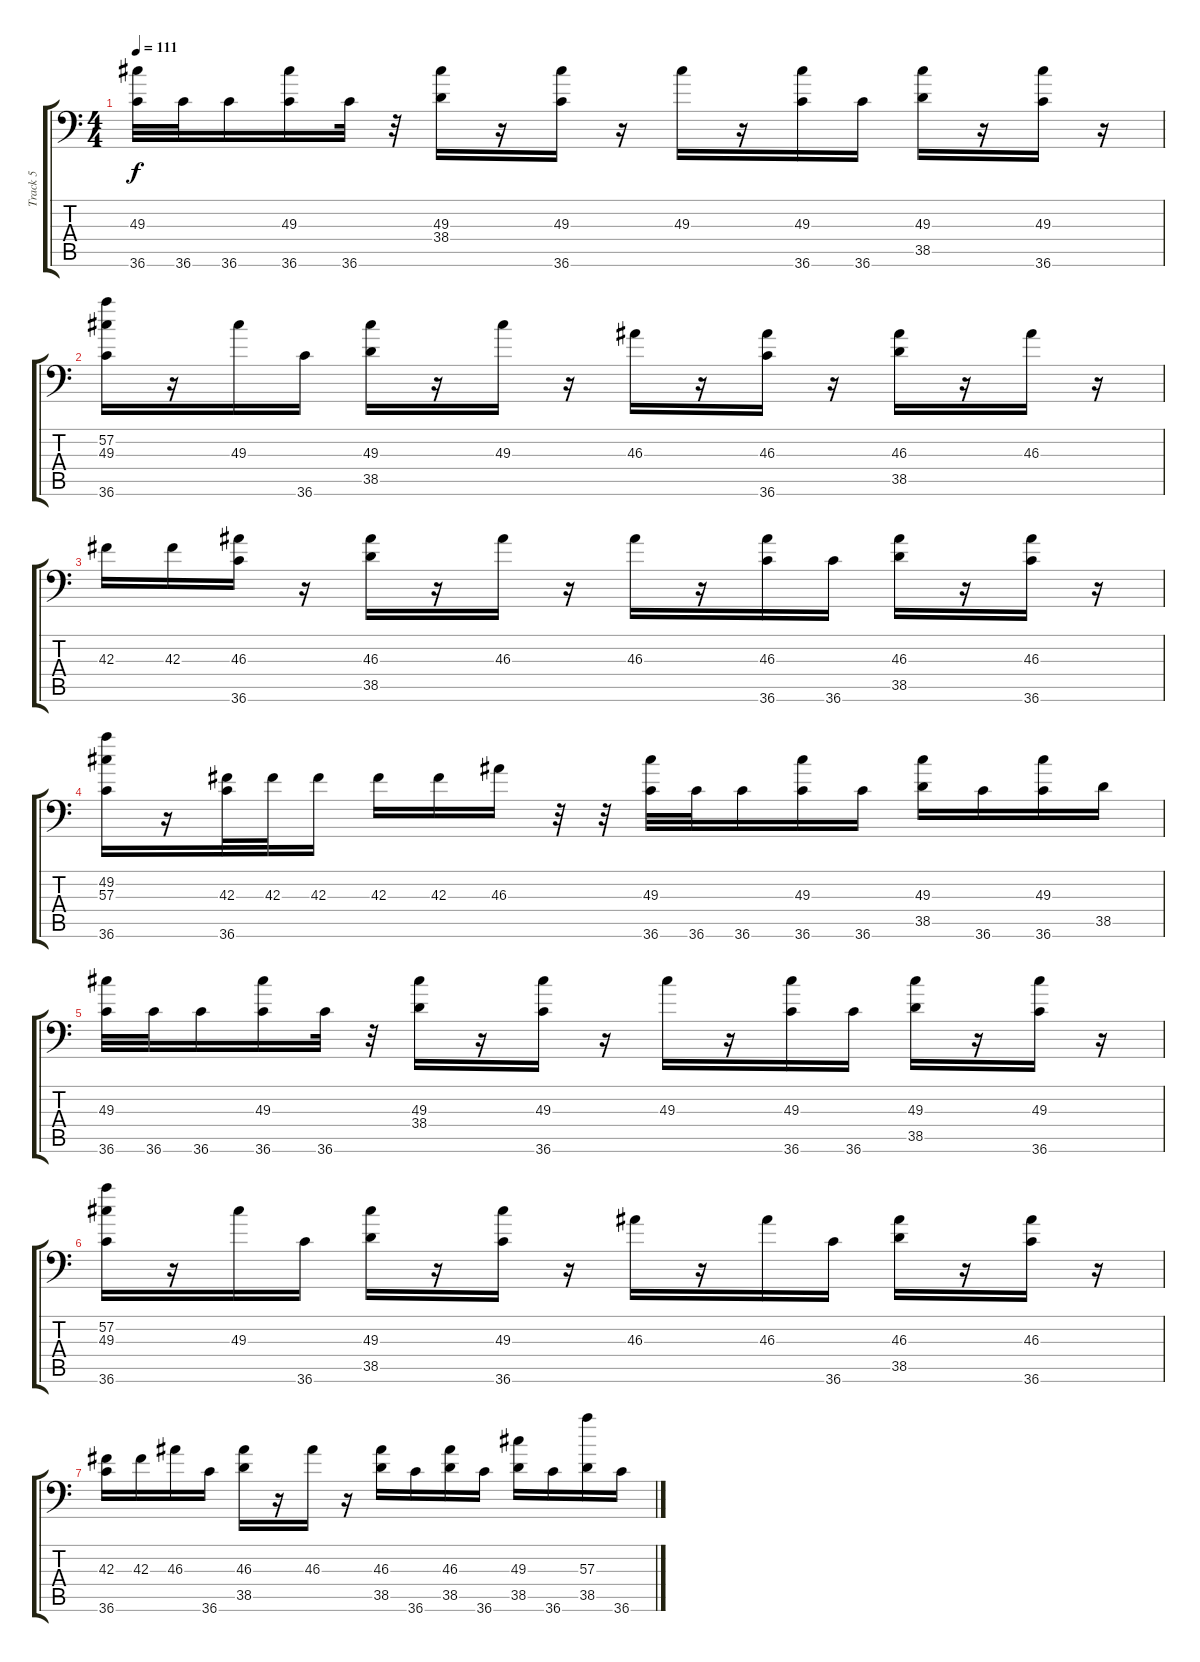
\track ("Track 5" "Track 5") {instrument acousticgrandpiano}
\staff {score tabs}
\tuning (C-1 C-1 C-1 C-1 C-1 C-1) {hide}
\ts (4 4)
\tempo 111
\clef f4
\ks c
(49.3 36.6).32{dy f} 36.6.32 36.6.16 (49.3 36.6).16 36.6.32 r.32 (49.3 38.4).16 r.16 (49.3 36.6).16 r.16 49.3.16 r.16 (49.3 36.6).16 36.6.16 (49.3 38.5).16 r.16 (49.3 36.6).16 r.16 |
(57.2 49.3 36.6).16 r.16 49.3.16 36.6.16 (49.3 38.5).16 r.16 49.3.16 r.16 46.3.16 r.16 (46.3 36.6).16 r.16 (46.3 38.5).16 r.16 46.3.16 r.16 |
42.3.16 42.3.16 (46.3 36.6).16 r.16 (46.3 38.5).16 r.16 46.3.16 r.16 46.3.16 r.16 (46.3 36.6).16 36.6.16 (46.3 38.5).16 r.16 (46.3 36.6).16 r.16 |
(49.2 57.3 36.6).16 r.16 (42.3 36.6).32 42.3.32 42.3.16 42.3.16 42.3.16 46.3.16 r.32 r.32 (49.3 36.6).32 36.6.32 36.6.16 (49.3 36.6).16 36.6.16 (49.3 38.5).16 36.6.16 (49.3 36.6).16 38.5.16 |
(49.3 36.6).32 36.6.32 36.6.16 (49.3 36.6).16 36.6.32 r.32 (49.3 38.4).16 r.16 (49.3 36.6).16 r.16 49.3.16 r.16 (49.3 36.6).16 36.6.16 (49.3 38.5).16 r.16 (49.3 36.6).16 r.16 |
(57.2 49.3 36.6).16 r.16 49.3.16 36.6.16 (49.3 38.5).16 r.16 (49.3 36.6).16 r.16 46.3.16 r.16 46.3.16 36.6.16 (46.3 38.5).16 r.16 (46.3 36.6).16 r.16 |
(42.3 36.6).16 42.3.16 46.3.16 36.6.16 (46.3 38.5).16 r.16 46.3.16 r.16 (46.3 38.5).16 36.6.16 (46.3 38.5).16 36.6.16 (49.3 38.5).16 36.6.16 (57.3 38.5).16 36.6.16
